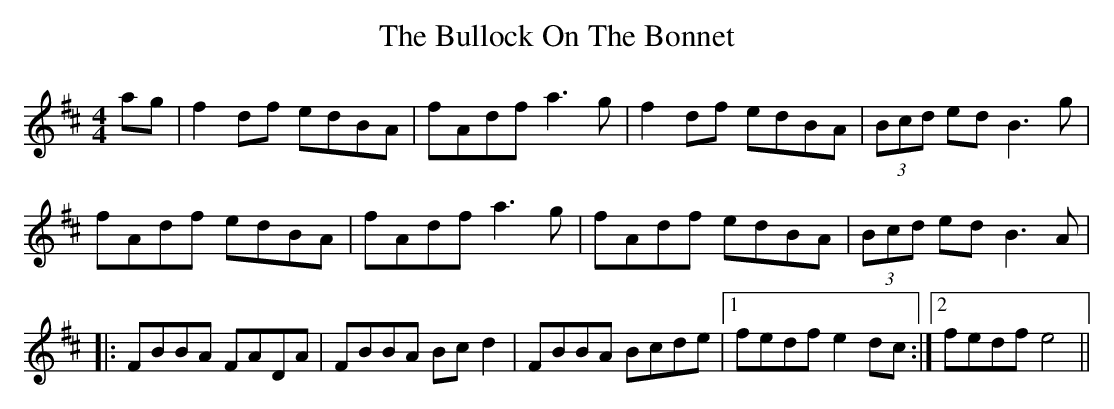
X:1
T: The Bullock On The Bonnet
M: 4/4
L: 1/8
K: Dmaj
ag|f2 df edBA|fAdf a3 g|f2 df edBA|(3 Bcd ed B3 g|
fAdf edBA|fAdf a3 g|fAdf edBA|(3 Bcd ed B3 A|
|:FBBA FADA|FBBA Bc d2|FBBA Bcde|1 fedf e2 dc:|2 fedf e4||
